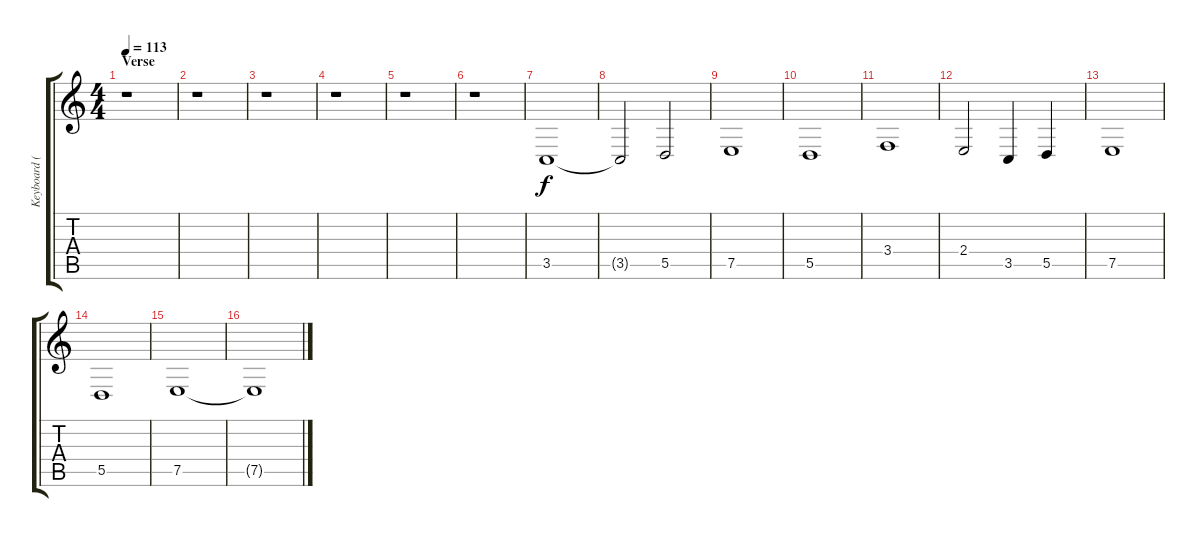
\track ("Keyboard (Burton)" "Keyboard (") {instrument viola}
\staff {score tabs}
\tuning (E4 B3 G3 D3 A2 E2) {hide}
\ts (4 4)
\section ("" "Verse")
\tempo 113
\clef g2
\ks c
r.1{dy f} |
r.1 |
r.1 |
r.1 |
r.1 |
r.1 |
3.5.1 |
3.5{t}.2 5.5.2 |
7.5.1 |
5.5.1 |
3.4.1 |
2.4.2 3.5.4 5.5.4 |
7.5.1 |
5.5.1 |
7.5.1 |
7.5{t}.1
